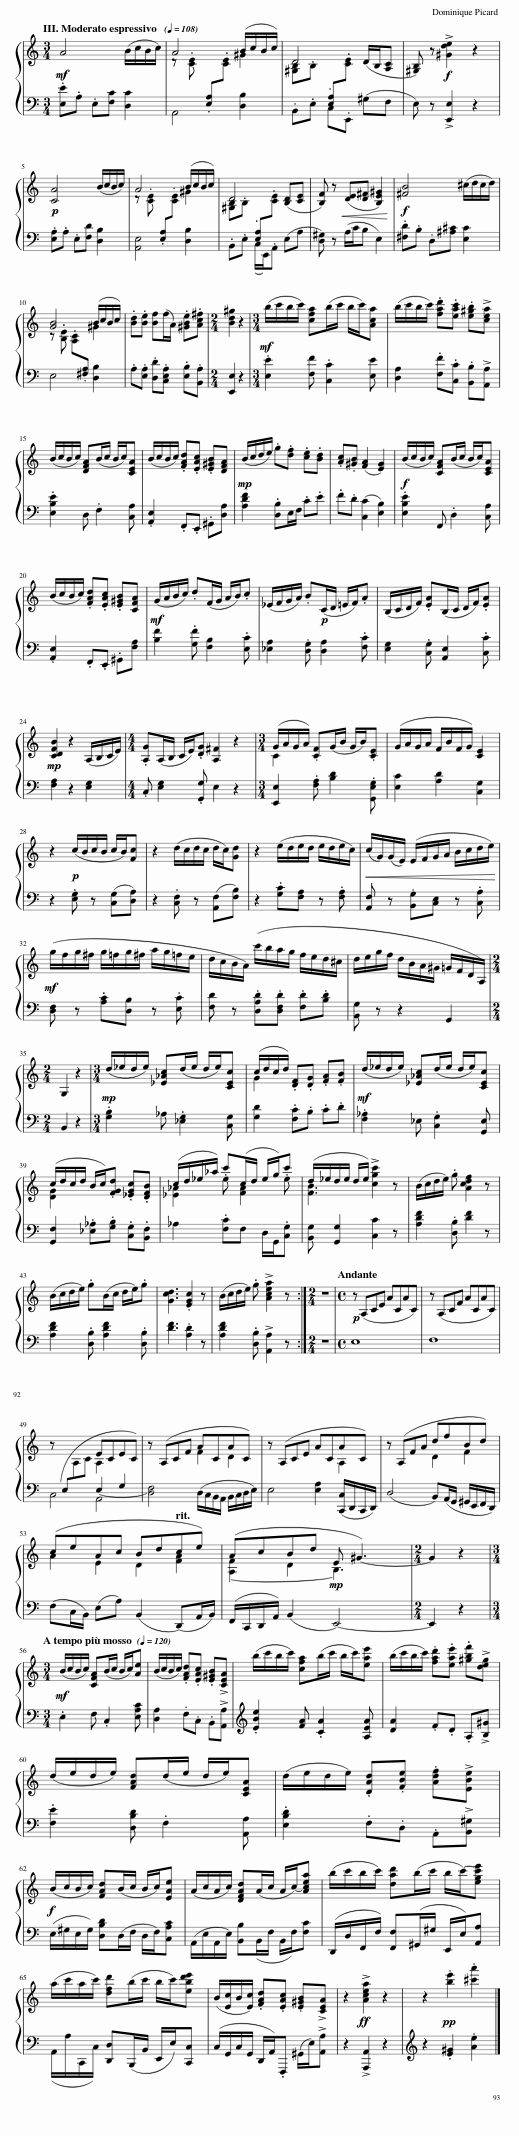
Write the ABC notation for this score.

X:1
%%score { ( 1 3 ) | ( 2 4 ) }
L:1/8
Q:1/4=108
M:3/4
I:linebreak $
K:C
V:1 treble
V:3 treble
V:2 bass
V:4 bass
V:1
!mf! A4 (B/c/B/c/) | A4 (B/c/B/c/) | D4 (D/B,/[A,C] | [^G,B,]) z!f! !>![^Gde]2 z2 |$!p! [CA]4 (B/c/B/c/) | %5
 A4 (B/c/B/c/) | D4 ([B,D][CE] | [B,F]) z ([DE][D^F] [B,E^G]2) |!f! [^FB]4 (^c/d/c/d/) |$ [GB]4 (B/c/B/c/) | %10
 .[Bd].[Be] [Bf](f/A/) .[^GBe].[Ac^f] |[M:2/4] [Bd^g]2 z2 |[M:3/4]!mf! (b/c'/b/c'/) [cfa](b/c'/ b/c'/)[Aca] | (b/c'/b/c'/) .[fad'].[eac'] .[e^gb]!>![cea] |$ (B/c/B/c/) [DFA](B/c/ B/c/)[CEA] | %15
 (B/c/B/c/) .[FAd].[EAc] .[E^GB][DFA] |!mp! (B/c/d/e/) .g.[df] .[ce].[Bd] | .[Ac].[^GB] ([FA]2 [EG]2) |!f! (B/c/B/c/) [CFA](B/c/ B/c/)[CEA] |$ (B/c/B/c/) .[FAd].[EAc] .[E^GB][CFA] | %20
!mf! (G/A/B/c/) .d(F/G/ A/B/).c | (_E/F/G/A/) .B!p!(C/D/ =E/F/).A | (B,/C/D/F/) .[EA](B,/C/ D/F/).[EA] |$!mp! [CDFB]2 z2 (A,/B,/C/E/) |[M:4/4] .[A,G](A,/B,/ C/E/).[DG] [A,^F]2 z2 | %25
[M:3/4] (G/A/G/A/) .[CF](G/B/ G/B/).[CE] | (G/A/G/A/ F/B/F/G/) [CE]2 |$ z2!p! (c/B/c/B/ c/B/)[Fc] | z2 (d/c/d/c/ d/c/)[Gd] | z2 (e/d/e/d/ e/d/e/c/) | %30
!<(! (c/G/)(G/E/) (E/F/G/A/ B/c/d/e/)!<)! |$!mf! (g/f/g/^f/ g/=f/g/^f/ a/g/=f/e/ | d/c/B/A/) (c'/b/a/g/ f/e/d/^c/ | d/e/g/f/ d/B/A/^G/ =G/F/D/A,/) |$[M:2/4] G,2 z2 | %35
[M:3/4]!mp! (d/_e/d/e/) [_E_Ac](d/e/ d/e/)[CEc] | (c/d/c/d/) .[DF].[DG] .[FA].[FB] |!mf! (d/_e/d/e/) [_E_Ac](d/e/ d/e/)[CEc] |$ (c/d/c/d/ B/c/).[FGd] .[_EGc].[DFB] | (c/d/_e/_a/) .c'(c/d/ e/g/).c' | %40
 (d/_e/d/e/ d/e/) !>![cgc']2 z | (B/c/d/e/) .g [Acdf]2 z |$ (B/c/d/e/) .g(B/c/ d/e/).g | [Gcd]3 .[EGc]2 z | (B/c/d/e/) .g !>![Acea]2 z :| %45
[M:2/4] z4 |[M:4/4][Q:1/4=80] z (A,CE ACAC) | z (A,CF ACAC) |$ z[I:staff +1] (E,[I:staff -1]A,C ECEC) | z (A,CF ACAC) | %50
 z (A,CE ACAC) | z (A,FA dfBd) |$ (ceAc Bd[Q:1/4=70]ce) | (AcBd E ^G3-) |[M:2/4] G2 z2 |$ %55
[M:3/4]!mf![Q:1/4=120] (B/c/B/c/) [CFA](B/c/ B/c/)[Ae] | (B/c/B/c/) .[FAd].[EAc] .[E^GB]!>![CEA] | (b/c'/b/c'/) [cfa](b/c'/ b/c'/)[eae'] | (b/c'/b/c'/) .[fad'].[eae'] .[^gbf']!>![deg] |$ (d/e/d/e/) [FAd](d/e/ d/e/)[CEA] | %60
 (d/e/d/e/) .[DAd].[FBe] .[Adf]!>![EBe] |$ (B/c/B/c/) [FAd](B/c/ B/c/)[EAe] | (A/c/A/c/) [DFAd](A/c/ A/c/-)[Acea] | (b/c'/b/c'/) [dad'](b/c'/ b/c'/-)[egc'e'] |$ (a/c'/a/c'/) [dfd'](b/c'/ b/c'/)[ebd'e'] | %65
 (B/[Ec]/B/[Ec]/) .[FAd].[EAc] .[E^GB]!>![CEA] | z2!ff! !>![Acea]2 z2 | z2!pp! .[be']2 .[^c'a']2 |] %68
V:2
 .[E,E].A, .E,[F,C] [D,C]2 | A,,4 [D,B,]2 | .B,,.E, .C,.E,, (^G,F, | E,) z !>![E,,E,]2 z2 |$ .[E,A,].A, .E,[F,D] [D,B,]2 | %5
 [A,,E,]4 [D,B,]2 | .B,,.E, (C,/E,,/).A,, (E,A, | [D,^G,]) z!<(! (A,/C/B, E,2)!<)! | .[^F,D].B, .D,[^A,^C] [E,C]2 |$ E,4 [D,B,]2 | %10
 .A,.[E,A,] .[D,D].[C,E,A,] .[E,B,].[B,,A,] |[M:2/4] [E,,E,]2 z2 |[M:3/4] .[E,E]2 [F,F] .[C,C]2 [E,E] | [D,A,]2 .[F,F].[C,C] .[B,,B,]!>![A,,A,] |$ .[E,B,E]2 D, .F,2 [C,A,] | %15
 .[A,,E,]2 .F,,.E,, .^G,,[D,A,] | [A,DF]2 .[D,B,]E,/F,/ .C.E | .F.D ([C,C]2 [E,B,]2) | .[E,B,E]2 F,, .D,2 [C,A,] |$ .[A,,E,]2 .F,,.E,, .^G,,[F,A,] | %20
 [B,F]2 .[G,F] [F,B,]2 .[E,C] | [_E,A,]2 .[D,G,] [D,A,]2 .[F,C] | [E,G,]2 .[C,G,] [A,,E,]2 .[C,C] |$ [F,A,]2 z2 [E,G,]2 |[M:4/4] .C, [E,G,]2 .[G,,G,] E,2 z2 | %25
[M:3/4] [E,,E,]2 .[F,A,] [B,D]2 .[G,,E,G,] | [E,C]2 [A,D]2 [C,G,]2 |$ z2 .[E,G,] z ([C,G,][D,A,]) | z2 .[C,F,] z ([A,,F,][F,B,]) | z2 .[G,C][F,A,] z .[F,A,] | %30
 [A,,F,] z .[B,,G,][C,E,] z .[C,A,] |$ [D,F,] z .[A,C][D,B,] z .[E,C] | [F,D] z .[D,A,D].[D,F,D] .[F,D].[B,D] | [B,,G,] z z2 G,,2 |$[M:2/4] B,,2 z2 | %35
[M:3/4] .[G,B,]2 _A, .[_E,G,]2 [C,G,] | [G,D]2 .[F,C].B, .C.D | .[F,_A,]2 _E, .[C,G,]2 [G,,E,] |$ [G,,F,]2 .[_E,_A,].[G,B,] .[C,G,].[B,,F,] | _A,2 .[F,C]F, D,/G,,/.[C,G,] | %40
 [B,,G,] [G,,G,]2 [C,C]2 z | [A,DF]2 .[D,B,] [DF]2 z |$ [A,DF]2 .[D,B,] [A,DF]2 .[D,B,] | [DF]3 .[A,D]2 z | [A,DF]2 .[D,B,] !>![A,,A,]2 z :| %45
[M:2/4] z4 |[M:4/4]!p! E,8 | F,8 |$ C,4 (E,2 G,2 | [D,F,]4) (D,/C,/B,,/A,,/ B,,/C,/D,/E,/) | %50
 E,4 [E,A,]2 ([C,,C,]/D,,/C,,/D,,/) | (D,4 B,,)(A,,/G,,/ ^G,,/E,,/F,,/D,,/) |$ (F,C,/B,,/) (E,A,) (B,,2 (D,,)A,,/B,,/) | (F,,/C,,/D,,/A,,/) (B,,2!mp! E,,4-) |[M:2/4] E,,2 z2 |$ %55
[M:3/4] .E,2 F, .C,2 [E,A,C] | [D,A,]2 .F,.C, .B,,!>![A,,A,] | .[EBe]2 [FA] .[CA]2 [A,EA] | [DA]2 .F.D .A,!>![B,^G] |$ .[F,E]2 [D,B,D] .F,2 [A,,A,] | %60
 .[E,B,D]2 .F,.D, .A,,!>![B,,^G,] |$!f! (E,/^G,/E,/G,/) [D,B,D](D,/F,/ D,/F,/)[C,A,C] | (A,,/E,/A,,/E,/) [B,,B,](B,,/F,/ B,,/F,/)[F,C] | (D,,/D,/F,,/F,/) [F,,F,](^G,,/^G,/ E,,/E,/)[A,,A,] |$ (A,,/A,/C,,/C,/) [D,,D,](B,,,/B,,/ E,,/E,/)[C,,C,] | %65
 (C,/G,,/C,/G,,/ D,,/A,,/).F,,, (^G,,/E,/)!>![A,,A,] | z2 !>![A,,,A,,]2 z2 | z2 .[E^G]2 .[Ae]2 |] %68
V:3
 x6 | z .[CE][I:staff +1] .[E,A,][I:staff -1].[CE] ^G2 | [^G,B,].B,[I:staff +1] .[E,A,][I:staff -1].[CE] x2 | x6 |$ x6 | %5
 z .[CE][I:staff +1] .[E,A,][I:staff -1].[CE] ^G2 | [^G,B,].B,[I:staff +1] .[E,A,][I:staff -1].[CE] x2 | x6 | x6 |$ z .[B,E] .[A,C][I:staff +1].[^F,A,][I:staff -1] ^G2 | %10
 x6 |[M:2/4] x4 |[M:3/4] x6 | x6 |$ x6 | %15
 x6 | x6 | x6 | x6 |$ x6 | %20
 x6 | x6 | x6 |$ x6 |[M:4/4] x8 | %25
[M:3/4] C2 x4 | x6 |$ x6 | x6 | x6 | %30
 x6 |$ x6 | x6 | x6 |$[M:2/4] x4 | %35
[M:3/4] x6 | G2 x4 | x6 |$ [DG]2 x4 | [_E_A]2 _e [FA]2 e | %40
 [FB]3 x3 | x6 |$ x6 | x6 | x6 :| %45
[M:2/4] x4 |[M:4/4] x8 | x8 |$ x4 A,2 x2 | x4 F2 D2 | %50
 x6 A,2 | x4 D2 F2 |$ A2 E2 D2 [FA]2 | ([A,F]2 D2 B,3) x |[M:2/4] x4 |$ %55
[M:3/4] x6 | x6 | x6 | x6 |$ x6 | %60
 x6 |$ x6 | x6 | x6 |$ x6 | %65
 x6 | x6 | x6 |] %68
V:4
 x6 | x6 | x6 | x6 |$ x6 | %5
 x6 | x6 | x6 | x6 |$ x6 | %10
 x6 |[M:2/4] x4 |[M:3/4] x6 | x6 |$ x6 | %15
 x6 | x6 | x6 | x6 |$ x6 | %20
 x6 | x6 | x6 |$ x6 |[M:4/4] x8 | %25
[M:3/4] x6 | x6 |$ x6 | x6 | x6 | %30
 x6 |$ x6 | x6 | x6 |$[M:2/4] x4 | %35
[M:3/4] x6 | x6 | x6 |$ x6 | x6 | %40
 x6 | x6 |$ x6 | x6 | x6 :| %45
[M:2/4] x4 |[M:4/4] x8 | x8 |$ x4 A,,4 | x8 | %50
 x8 | x8 |$ x8 | x8 |[M:2/4] x4 |$ %55
[M:3/4] x6 | x6 | x6 | x6 |$ x6 | %60
 x6 |$ x6 | x6 | x6 |$ x6 | %65
 x6 | x6 | x6 |] %68
